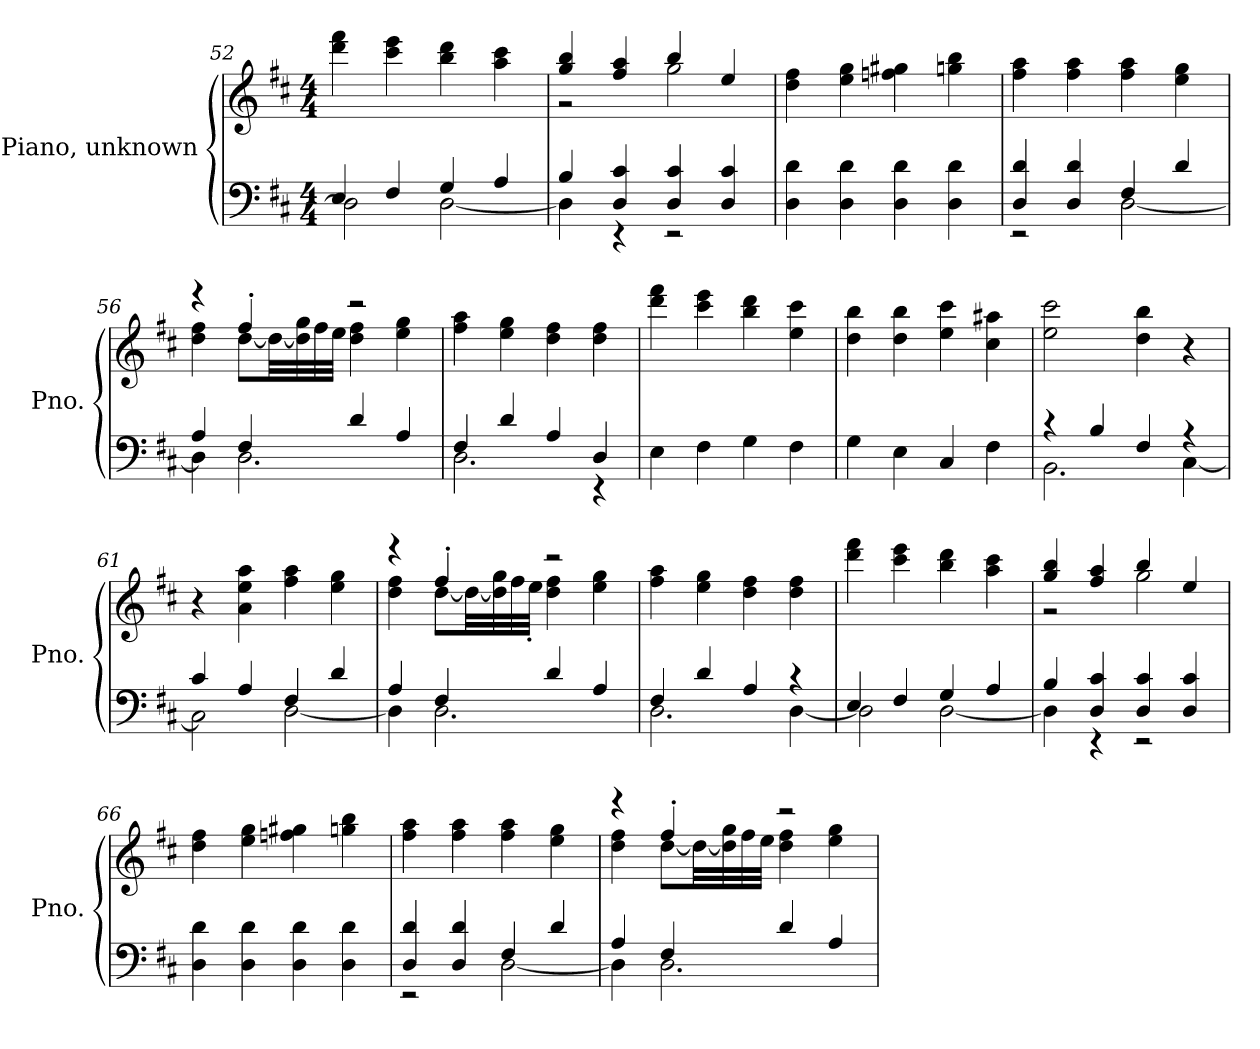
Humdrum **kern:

**kern	**kern
*part1	*part1
*staff2	*staff1
*I"Piano, unknown	*
*I'Pno.	*
*clefF4	*clefG2
*k[f#c#]	*k[f#c#]
*M4/4	*M4/4
=52	=52
*^	*
4E/	2D\]	4ddd\ 4fff#\
4F#/	.	4ccc#\ 4eee\
4G/	[2D\	4bb\ 4ddd\
4A/	.	4aa\ 4ccc#\
=53	=53	=53
*	*	*^
4B/	4D\]	4gg/ 4bb/	2r
4D/ 4c#/	4r	4ff#/ 4aa/	.
4D/ 4c#/	2r	4bb/	2gg\
4D/ 4c#/	.	4ee/	.
*v	*v	*	*
*	*v	*v
=54	=54
4D\ 4d\	4dd\ 4ff#\
4D\ 4d\	4ee\ 4gg\
4D\ 4d\	4ffn\ 4gg#X\
4D\ 4d\	4ggn\ 4bb\
=55	=55
*^	*
4D/ 4d/	2r	4ff#\ 4aa\
4D/ 4d/	.	4ff#\ 4aa\
4F#/	[2D\	4ff#\ 4aa\
4d/	.	4ee\ 4gg\
=56	=56	=56
*	*	*^
4A/	4D\]	4r	4dd\ 4ff#\
4F#/	2.D\	4ff#'/	[8dd\L
.	.	.	32dd\LL_
.	.	.	32dd\] 32gg\
.	.	.	32ff#\
.	.	.	32ee\JJJ
4d/	.	2r	4dd\ 4ff#\
4A/	.	.	4ee\ 4gg\
*	*	*v	*v
!!LO:PB:g=z
=57	=57	=57
4F#/	2.D\	4ff#\ 4aa\
4d/	.	4ee\ 4gg\
4A/	.	4dd\ 4ff#\
4D/	4r	4dd\ 4ff#\
*v	*v	*
=58	=58
4E\	4ddd\ 4fff#\
4F#\	4ccc#\ 4eee\
4G\	4bb\ 4ddd\
4F#\	4ee\ 4ccc#\
=59	=59
4G\	4dd\ 4bb\
4E\	4dd\ 4bb\
4C#/	4ee\ 4ccc#\
4F#\	4cc#\ 4aa#X\
=60	=60
*^	*
4r	2.BB\	2ee\ 2ccc#\
4B/	.	.
4F#/	.	4dd\ 4bb\
4r	[4C#\	4r
=61	=61	=61
4c#/	2C#\]	4r
4A/	.	4a\ 4ee\ 4aa\
4F#/	[2D\	4ff#\ 4aa\
4d/	.	4ee\ 4gg\
=62	=62	=62
*	*	*^
4A/	4D\]	4r	4dd\ 4ff#\
4F#/	2.D\	4ff#'/	[8dd\L
.	.	.	32dd\LL_
.	.	.	32dd\] 32gg\
.	.	.	32ff#\
.	.	.	32ee'\JJJ
4d/	.	2r	4dd\ 4ff#\
4A/	.	.	4ee\ 4gg\
*	*	*v	*v
!!LO:LB:g=z
=63	=63	=63
4F#/	2.D\	4ff#\ 4aa\
4d/	.	4ee\ 4gg\
4A/	.	4dd\ 4ff#\
4r	[4D\	4dd\ 4ff#\
=64	=64	=64
4E/	2D\]	4ddd\ 4fff#\
4F#/	.	4ccc#\ 4eee\
4G/	[2D\	4bb\ 4ddd\
4A/	.	4aa\ 4ccc#\
=65	=65	=65
*	*	*^
4B/	4D\]	4gg/ 4bb/	2r
4D/ 4c#/	4r	4ff#/ 4aa/	.
4D/ 4c#/	2r	4bb/	2gg\
4D/ 4c#/	.	4ee/	.
*v	*v	*	*
*	*v	*v
=66	=66
4D\ 4d\	4dd\ 4ff#\
4D\ 4d\	4ee\ 4gg\
4D\ 4d\	4ffn\ 4gg#X\
4D\ 4d\	4ggn\ 4bb\
=67	=67
*^	*
4D/ 4d/	2r	4ff#\ 4aa\
4D/ 4d/	.	4ff#\ 4aa\
4F#/	[2D\	4ff#\ 4aa\
4d/	.	4ee\ 4gg\
=68	=68	=68
*	*	*^
4A/	4D\]	4r	4dd\ 4ff#\
4F#/	2.D\	4ff#'/	[8dd\L
.	.	.	32dd\LL_
.	.	.	32dd\] 32gg\
.	.	.	32ff#\
.	.	.	32ee\JJJ
4d/	.	2r	4dd\ 4ff#\
4A/	.	.	4ee\ 4gg\
*v	*v	*	*
*	*v	*v
=	=
*-	*-
